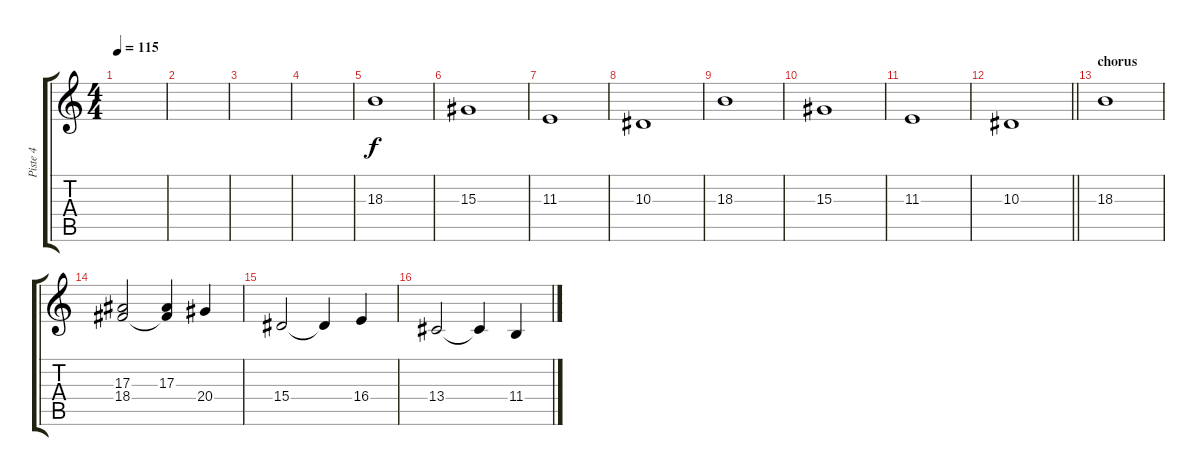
\track ("Piste 4" "Piste 4") {instrument stringensemble1}
\staff {score tabs}
\tuning (D4 A3 F3 C3 G2 C2) {hide}
\ts (4 4)
\tempo 115
\clef g2
\ks c
|
|
|
|
18.3.1 |
15.3.1 |
11.3.1 |
10.3.1 |
18.3.1 |
15.3.1 |
11.3.1 |
\barLineRight lightlight
10.3.1 |
\section ("" "chorus")
18.3.1 |
(17.3 18.4).2 (17.3 18.4{t}).4 20.4.4 |
15.4.2 15.4{t}.4 16.4.4 |
13.4.2 13.4{t}.4 11.4.4
